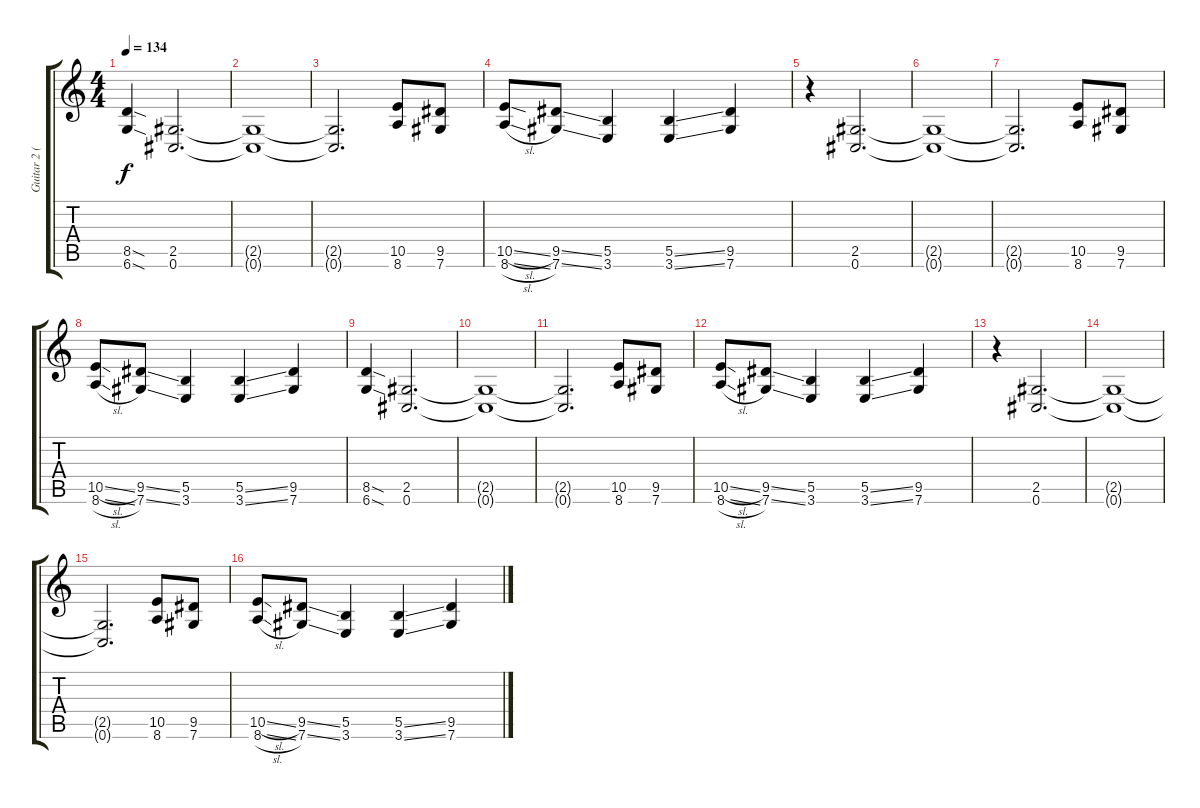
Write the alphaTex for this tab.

\track ("Guitar 2 (Distortion)" "Guitar 2 (") {instrument distortionguitar}
\staff {score tabs}
\tuning (Db4 Ab3 E3 B2 Gb2 Db2) {hide}
\ts (4 4)
\tempo 134
\clef g2
\ks c
(8.5{sod} 6.6{sod}).4{dy f} (2.5 0.6).2{d} |
(2.5{t} 0.6{t}).1 |
(2.5{t} 0.6{t}).2{d} (10.5 8.6).8 (9.5 7.6).8 |
(10.5{sl} 8.6{sl}).8 (9.5{ss} 7.6{ss}).8 (5.5 3.6).4 (5.5{ss} 3.6{ss}).4 (9.5 7.6).4 |
r.4 (2.5 0.6).2{d} |
(2.5{t} 0.6{t}).1 |
(2.5{t} 0.6{t}).2{d} (10.5 8.6).8 (9.5 7.6).8 |
(10.5{sl} 8.6{sl}).8 (9.5{ss} 7.6{ss}).8 (5.5 3.6).4 (5.5{ss} 3.6{ss}).4 (9.5 7.6).4 |
(8.5{sod} 6.6{sod}).4 (2.5 0.6).2{d} |
(2.5{t} 0.6{t}).1 |
(2.5{t} 0.6{t}).2{d} (10.5 8.6).8 (9.5 7.6).8 |
(10.5{sl} 8.6{sl}).8 (9.5{ss} 7.6{ss}).8 (5.5 3.6).4 (5.5{ss} 3.6{ss}).4 (9.5 7.6).4 |
r.4 (2.5 0.6).2{d} |
(2.5{t} 0.6{t}).1 |
(2.5{t} 0.6{t}).2{d} (10.5 8.6).8 (9.5 7.6).8 |
(10.5{sl} 8.6{sl}).8 (9.5{ss} 7.6{ss}).8 (5.5 3.6).4 (5.5{ss} 3.6{ss}).4 (9.5 7.6).4
